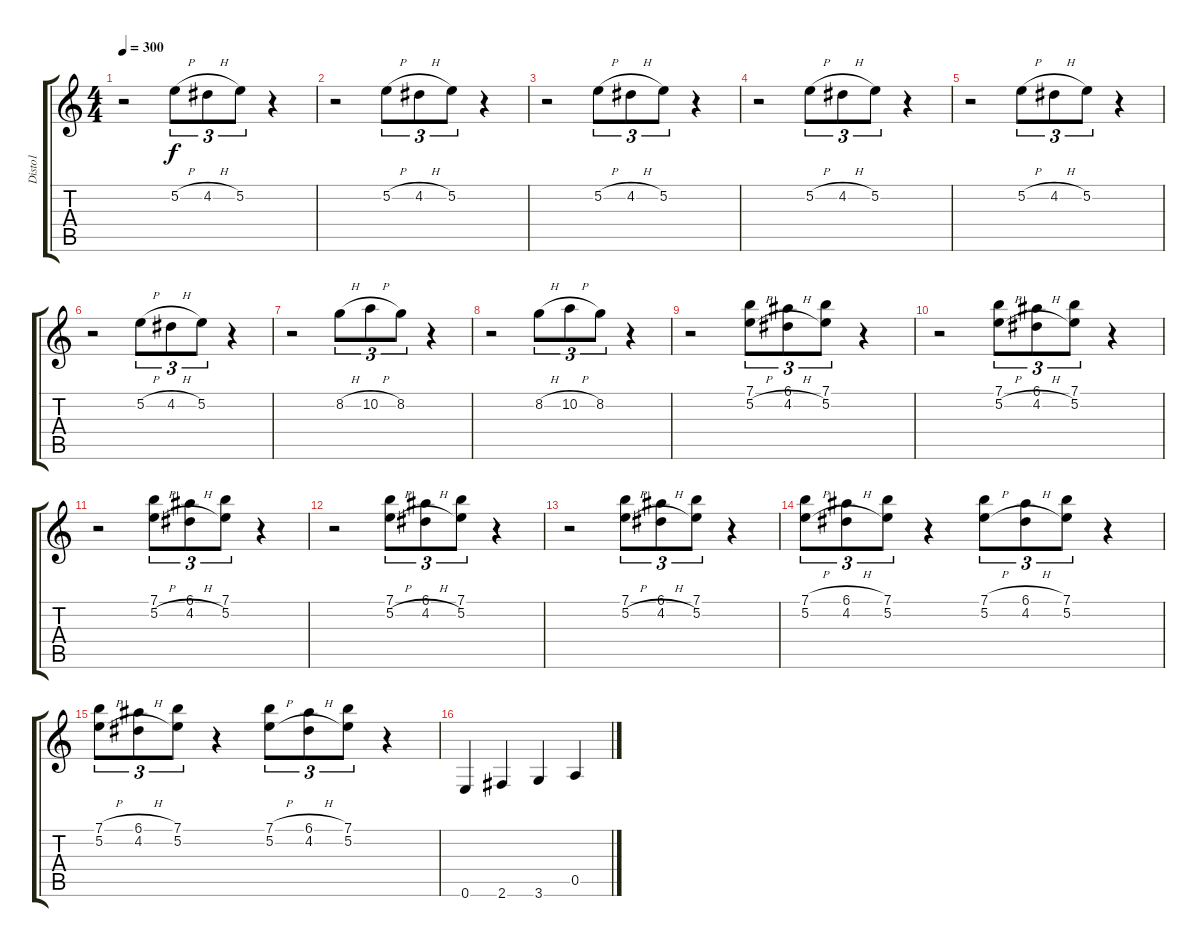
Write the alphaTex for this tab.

\track ("Disto1" "Disto1") {instrument distortionguitar}
\staff {score tabs}
\tuning (E4 B3 G3 D3 A2 E2) {hide}
\ts (4 4)
\tempo 300
\clef g2
\ks c
r.2{dy f} 5.2{h}.8{tu (3 2)} 4.2{h}.8{tu (3 2)} 5.2.8{tu (3 2)} r.4 |
r.2 5.2{h}.8{tu (3 2)} 4.2{h}.8{tu (3 2)} 5.2.8{tu (3 2)} r.4 |
r.2 5.2{h}.8{tu (3 2)} 4.2{h}.8{tu (3 2)} 5.2.8{tu (3 2)} r.4 |
r.2 5.2{h}.8{tu (3 2)} 4.2{h}.8{tu (3 2)} 5.2.8{tu (3 2)} r.4 |
r.2 5.2{h}.8{tu (3 2)} 4.2{h}.8{tu (3 2)} 5.2.8{tu (3 2)} r.4 |
r.2 5.2{h}.8{tu (3 2)} 4.2{h}.8{tu (3 2)} 5.2.8{tu (3 2)} r.4 |
r.2 8.2{h}.8{tu (3 2)} 10.2{h}.8{tu (3 2)} 8.2.8{tu (3 2)} r.4 |
r.2 8.2{h}.8{tu (3 2)} 10.2{h}.8{tu (3 2)} 8.2.8{tu (3 2)} r.4 |
r.2 (7.1 5.2{h}).8{tu (3 2)} (6.1 4.2{h}).8{tu (3 2)} (7.1 5.2).8{tu (3 2)} r.4 |
r.2 (7.1 5.2{h}).8{tu (3 2)} (6.1 4.2{h}).8{tu (3 2)} (7.1 5.2).8{tu (3 2)} r.4 |
r.2 (7.1 5.2{h}).8{tu (3 2)} (6.1 4.2{h}).8{tu (3 2)} (7.1 5.2).8{tu (3 2)} r.4 |
r.2 (7.1 5.2{h}).8{tu (3 2)} (6.1 4.2{h}).8{tu (3 2)} (7.1 5.2).8{tu (3 2)} r.4 |
r.2 (7.1 5.2{h}).8{tu (3 2)} (6.1 4.2{h}).8{tu (3 2)} (7.1 5.2).8{tu (3 2)} r.4 |
(7.1{h} 5.2{h}).8{tu (3 2)} (6.1{h} 4.2{h}).8{tu (3 2)} (7.1 5.2).8{tu (3 2)} r.4 (7.1{h} 5.2{h}).8{tu (3 2)} (6.1{h} 4.2{h}).8{tu (3 2)} (7.1 5.2).8{tu (3 2)} r.4 |
(7.1{h} 5.2{h}).8{tu (3 2)} (6.1{h} 4.2{h}).8{tu (3 2)} (7.1 5.2).8{tu (3 2)} r.4 (7.1{h} 5.2{h}).8{tu (3 2)} (6.1{h} 4.2{h}).8{tu (3 2)} (7.1 5.2).8{tu (3 2)} r.4 |
0.6.4 2.6.4 3.6.4 0.5.4
